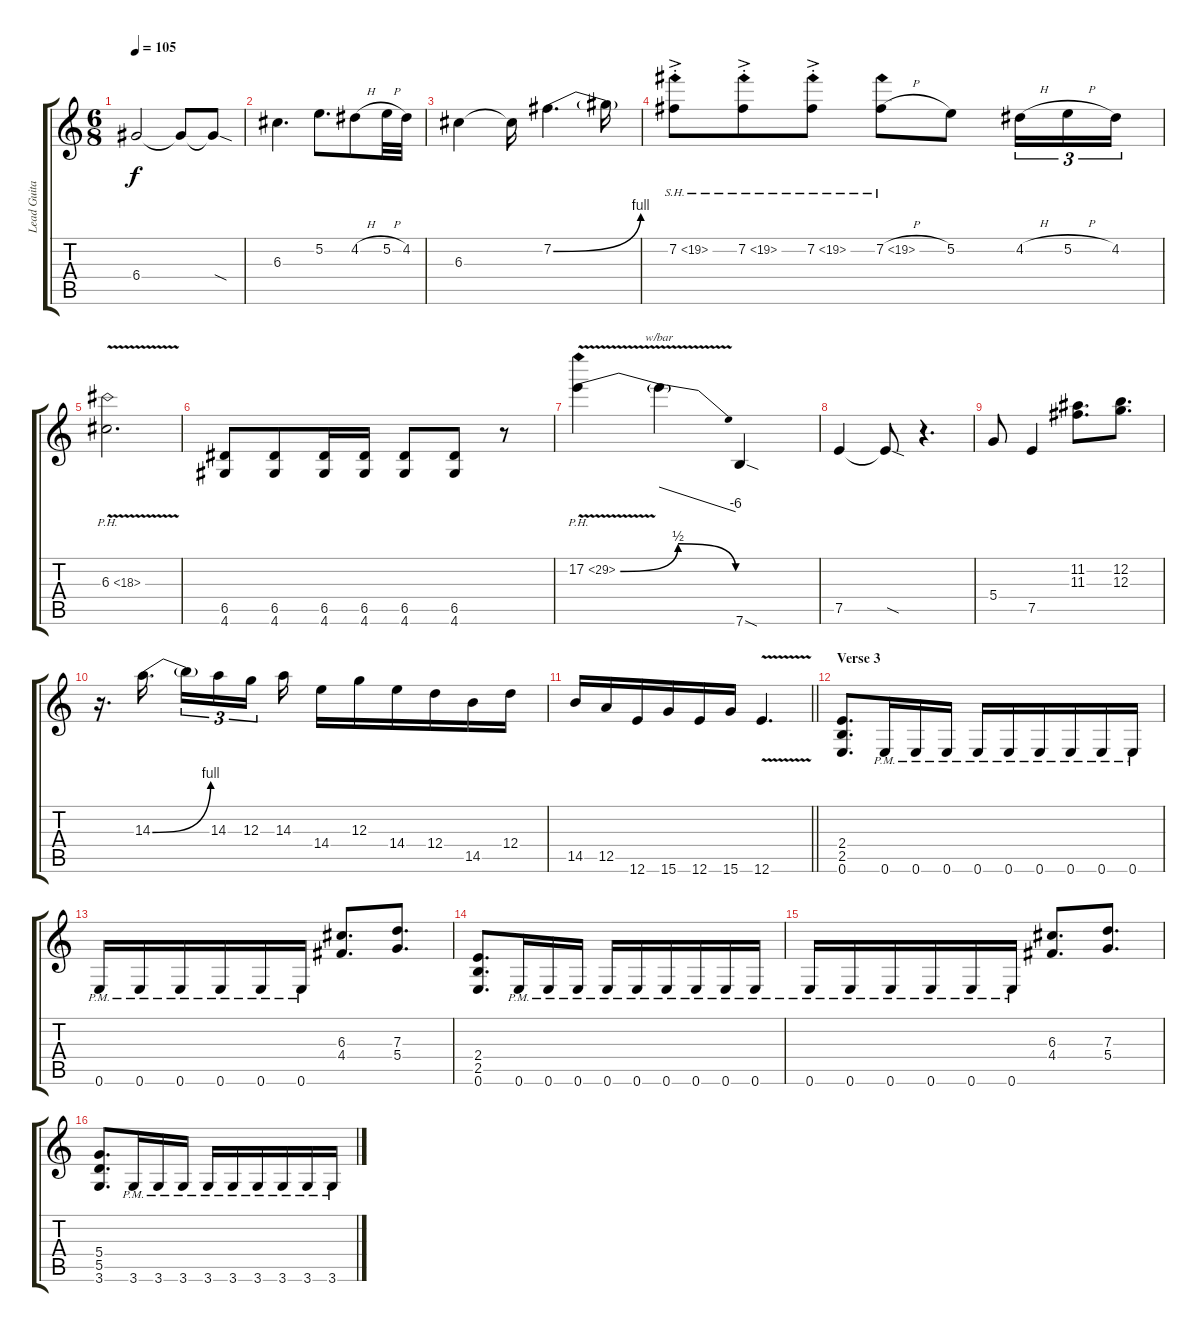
\track ("Lead Guitar" "Lead Guita") {instrument distortionguitar}
\staff {score tabs}
\tuning (E4 B3 G3 D3 A2 E2) {hide}
\ts (6 8)
\tempo 105
\clef g2
\ks c
6.4{t}.2{dy f} 6.4{t}.8 6.4{sod t}.8 |
6.3.4{d} 5.2.8{d} 4.2{h}.8 5.2{h}.32 4.2.32 |
6.3.4 6.3{t}.16 7.2{be (bend 0 0 60 4)}.4{d} 7.2{t}.16 |
7.2{sh 12 ac st}.8 7.2{sh 12 ac st}.8 7.2{sh 12 ac st}.8 7.2{sh 12 h}.8 5.2.8 4.2{h}.16{tu (3 2)} 5.2{h}.16{tu (3 2)} 4.2.16{tu (3 2)} |
6.3{ph 12 v}.2{d} |
(6.5 4.6).8 (6.5 4.6).8 (6.5 4.6).16 (6.5 4.6).16 (6.5 4.6).8 (6.5 4.6).8 r.8 |
17.2{be (bendrelease 0 0 29 2 52 2 60 0) ph 12 v}.4 17.2{t}.4{tbe (dive default 0 0 60 -24)} 7.6{sod}.4 |
7.5.4 7.5{sod t}.8 r.4{d} |
5.4.8 7.5.4 (11.2 11.3).8{d} (12.2 12.3).8{d} |
r.16{d} 14.3{be (bend 0 0 60 4)}.16{d beam splitsecondary} 14.3{t}.16{tu (3 2)} 14.3.16{tu (3 2)} 12.3.16{tu (3 2) beam splitsecondary} 14.3.16 14.4.16 12.3.16 14.4.16 12.4.16 14.5.16 12.4.16 |
\barLineRight lightlight
14.5.16 12.5.16 12.6.16 15.6.16 12.6.16 15.6.16 12.6{v}.4{d} |
\section ("" "Verse 3")
(2.4 2.5 0.6).8{d volume 11} 0.6{pm}.16 0.6{pm}.16 0.6{pm}.16 0.6{pm}.16 0.6{pm}.16 0.6{pm}.16 0.6{pm}.16 0.6{pm}.16 0.6{pm}.16 |
0.6{pm}.16 0.6{pm}.16 0.6{pm}.16 0.6{pm}.16 0.6{pm}.16 0.6{pm}.16 (6.3 4.4).8{d} (7.3 5.4).8{d} |
(2.4 2.5 0.6).8{d} 0.6{pm}.16 0.6{pm}.16 0.6{pm}.16 0.6{pm}.16 0.6{pm}.16 0.6{pm}.16 0.6{pm}.16 0.6{pm}.16 0.6{pm}.16 |
0.6{pm}.16 0.6{pm}.16 0.6{pm}.16 0.6{pm}.16 0.6{pm}.16 0.6{pm}.16 (6.3 4.4).8{d} (7.3 5.4).8{d} |
(5.4 5.5 3.6).8{d} 3.6{pm}.16 3.6{pm}.16 3.6{pm}.16 3.6{pm}.16 3.6{pm}.16 3.6{pm}.16 3.6{pm}.16 3.6{pm}.16 3.6{pm}.16
